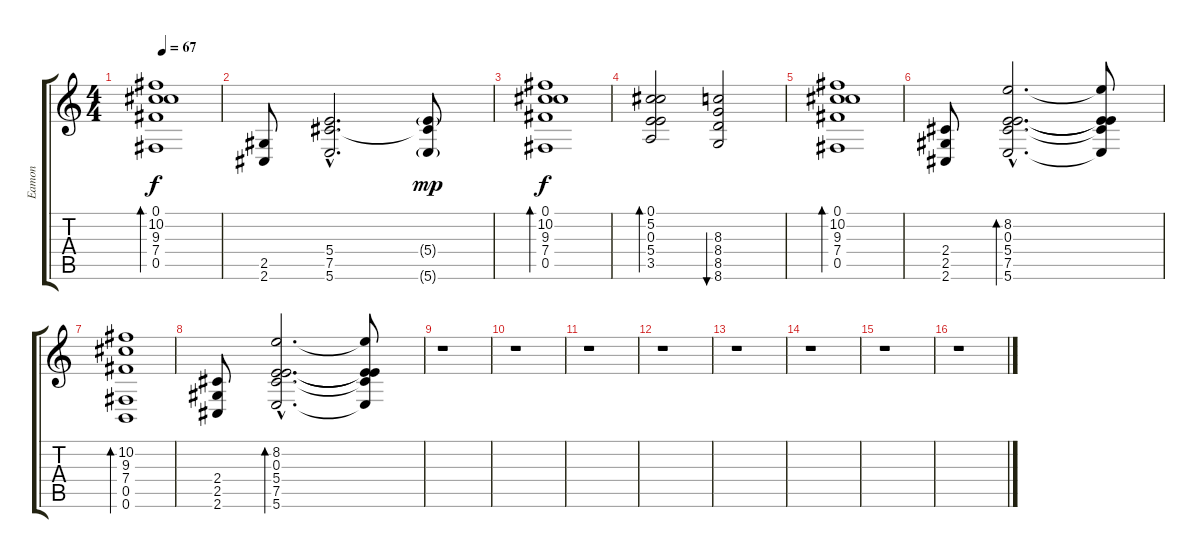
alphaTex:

\track ("Eamon" "Eamon") {instrument acousticguitarnylon}
\staff {score tabs}
\tuning (Db4 Ab3 E3 B2 Gb2 B1) {hide}
\ts (4 4)
\tempo 67
\clef g2
\ks c
(0.1 10.2 9.3 7.4 0.5).1{bd 120 dy f} |
(2.5 2.6).8 (5.4{hac} 7.5{hac} 5.6{hac}).2{d} (5.4{g} 7.5{t} 5.6{g}).8{dy mp} |
(0.1 10.2 9.3 7.4 0.5).1{bd 60 dy f} |
(0.1 5.2 0.3 5.4 3.5).2{bd 60} (8.3 8.4 8.5 8.6).2{bu 120} |
(0.1 10.2 9.3 7.4 0.5).1{bd 120} |
(2.4 2.5 2.6).8 (8.2{hac} 0.3{hac} 5.4{hac} 7.5{hac} 5.6{hac}).2{d bd 120} (8.2{t} 0.3{t} 5.4{t} 7.5{t} 5.6{t}).8 |
(10.2 9.3 7.4 0.5 0.6).1{bd 120} |
(2.4 2.5 2.6).8 (8.2{hac} 0.3{hac} 5.4{hac} 7.5{hac} 5.6{hac}).2{d bd 120} (8.2{t} 0.3{t} 5.4{t} 7.5{t} 5.6{t}).8 |
r.1 |
r.1 |
r.1 |
r.1 |
r.1 |
r.1 |
r.1 |
r.1
